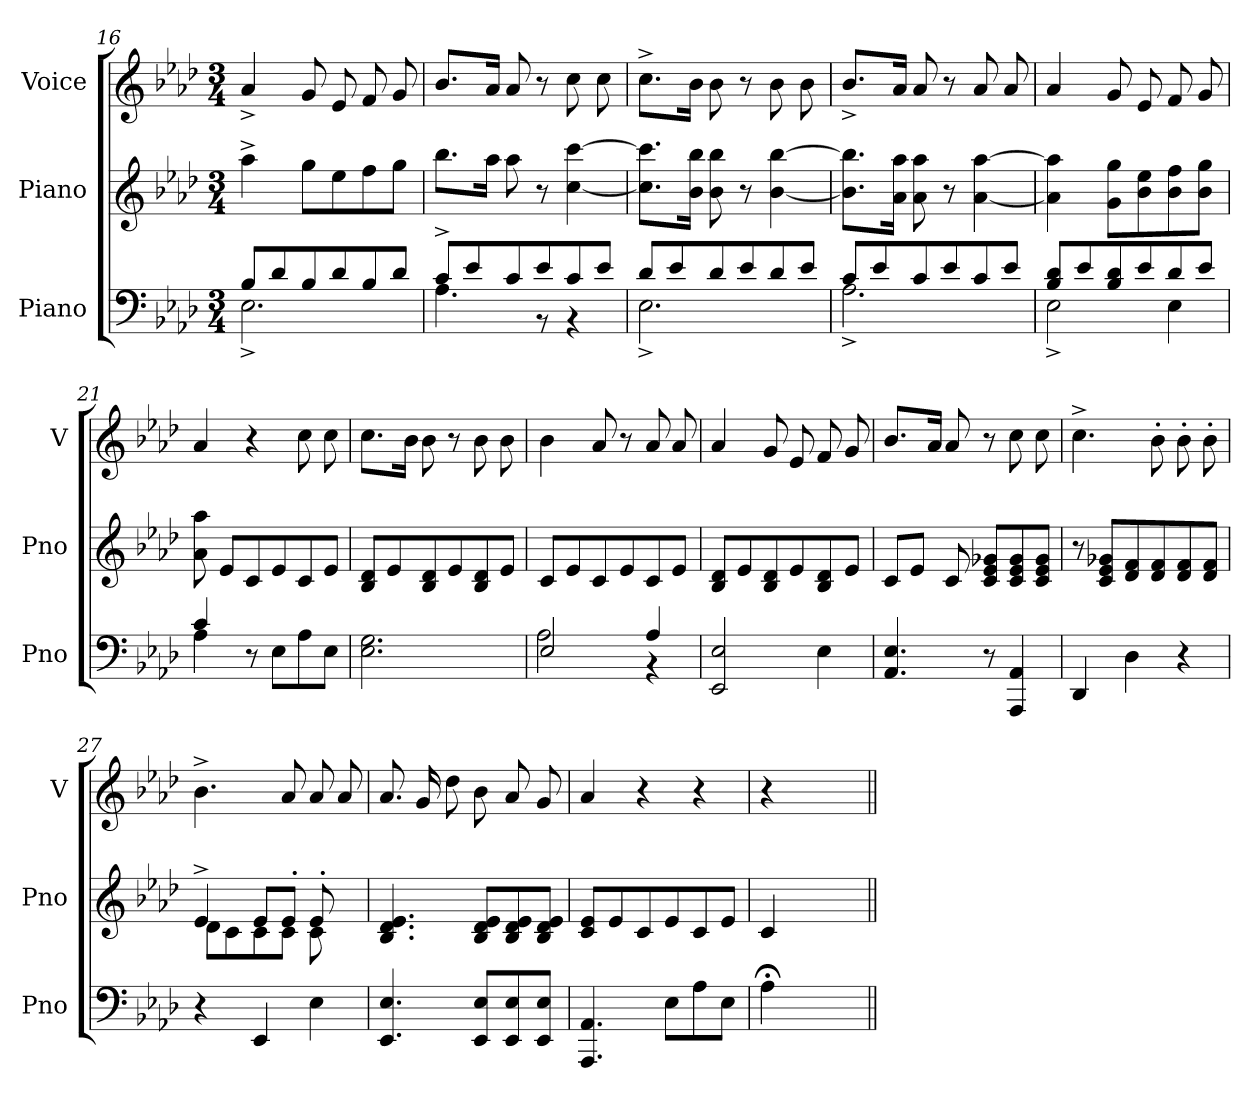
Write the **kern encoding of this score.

**kern	**kern	**kern
*part3	*part2	*part1
*staff3	*staff2	*staff1
*I"Piano	*I"Piano	*I"Voice
*I'Pno	*I'Pno	*I'V
!!LO:LB:g=z
*clefF4	*clefG2	*clefG2
*k[b-e-a-d-]	*k[b-e-a-d-]	*k[b-e-a-d-]
*M3/4	*M3/4	*M3/4
=16	=16	=16
*^	*	*
8B-/L	2.E-^\	4aa-^\	4a-^/
8d-/	.	.	.
8B-/	.	8gg\L	8g/
8d-/	.	8ee-\	8e-/
8B-/	.	8ff\	8f/
8d-/J	.	8gg\J	8g/
=17	=17	=17	=17
8c^/L	4.A-\	8.bb-\L	8.b-/L
8e-/	.	.	.
.	.	16aa-\Jk	16a-/Jk
8c/	.	8aa-\	8a-/
8e-/	8r	8r	8r
8c/	4r	[4cc\ [4ccc\	8cc\
8e-/J	.	.	8cc\
=18	=18	=18	=18
8d-/L	2.E-^\	8.cc\] 8.ccc\]L	8.cc^\L
8e-/	.	.	.
.	.	16b-\ 16bb-\Jk	16b-\Jk
8d-/	.	8b-\ 8bb-\	8b-\
8e-/	.	8r	8r
8d-/	.	[4b-\ [4bb-\	8b-\
8e-/J	.	.	8b-\
=19	=19	=19	=19
8c/L	2.A-^\	8.b-\] 8.bb-\]L	8.b-^/L
8e-/	.	.	.
.	.	16a-\ 16aa-\Jk	16a-/Jk
8c/	.	8a-\ 8aa-\	8a-/
8e-/	.	8r	8r
8c/	.	[4a-\ [4aa-\	8a-/
8e-/J	.	.	8a-/
=20	=20	=20	=20
8B-/ 8d-/L	2E-^\	4a-\] 4aa-\]	4a-/
8e-/	.	.	.
8B-/ 8d-/	.	8g\ 8gg\L	8g/
8e-/	.	8b-\ 8ee-\	8e-/
8d-/	4E-\	8b-\ 8ff\	8f/
8e-/J	.	8b-\ 8gg\J	8g/
!!LO:PB:g=z
=21	=21	=21	=21
4c/	4A-\	8a-\ 8aa-\	4a-/
.	.	8e-/L	.
8r	2ryy	8c/	4r
8E-\L	.	8e-/	.
8A-\	.	8c/	8cc\
8E-\J	.	8e-/J	8cc\
*v	*v	*	*
=22	=22	=22
2.E-\ 2.G\	8B-/ 8d-/L	8.cc\L
.	8e-/	.
.	.	16b-\Jk
.	8B-/ 8d-/	8b-\
.	8e-/	8r
.	8B-/ 8d-/	8b-\
.	8e-/J	8b-\
=23	=23	=23
*^	*	*
2E-/	2A-\	8c/L	4b-\
.	.	8e-/	.
.	.	8c/	8a-/
.	.	8e-/	8r
4A-/	4r	8c/	8a-/
.	.	8e-/J	8a-/
*v	*v	*	*
=24	=24	=24
2EE-/ 2E-/	8B-/ 8d-/L	4a-/
.	8e-/	.
.	8B-/ 8d-/	8g/
.	8e-/	8e-/
4E-\	8B-/ 8d-/	8f/
.	8e-/J	8g/
=25	=25	=25
4.AA-/ 4.E-/	8c/L	8.b-/L
.	8e-/J	.
.	.	16a-/Jk
.	8c/	8a-/
8r	8c/ 8e-/ 8g-X/L	8r
4AAA-/ 4AA-/	8c/ 8e-/ 8g-/	8cc\
.	8c/ 8e-/ 8g-/J	8cc\
!!LO:LB:g=z
=26	=26	=26
4DD-/	8r	4.cc^\
.	8c/ 8e-/ 8g-X/L	.
4D-\	8d-/ 8f/	.
.	8d-/ 8f/	8b-'\
4r	8d-/ 8f/	8b-'\
.	8d-/ 8f/J	8b-'\
=27	=27	=27
*	*^	*
4r	4e-^/	8d-\L	4.b-^\
.	.	8c\	.
4EE-/	8e-/L	8c\	.
.	8e-'/J	8c\J	8a-/
4E-\	8e-'/	8c\	8a-/
.	8ryy	8ryy	8a-/
*	*v	*v	*
=28	=28	=28
4.EE-/ 4.E-/	4.B-/ 4.d-/ 4.e-/	8.a-/
.	.	16g/
.	.	8dd-\
8EE-/ 8E-/L	8B-/ 8d-/ 8e-/L	8b-\
8EE-/ 8E-/	8B-/ 8d-/ 8e-/	8a-/
8EE-/ 8E-/J	8B-/ 8d-/ 8e-/J	8g/
=29	=29	=29
4.AAA-/ 4.AA-/	8c/ 8e-/L	4a-/
.	8e-/	.
.	8c/	4r
8E-\L	8e-/	.
8A-\	8c/	4r
8E-\J	8e-/J	.
=30	=30	=30
4A-;\	4c/	4r
2ryy	2ryy	2ryy
=||	=||	=||
*-	*-	*-
